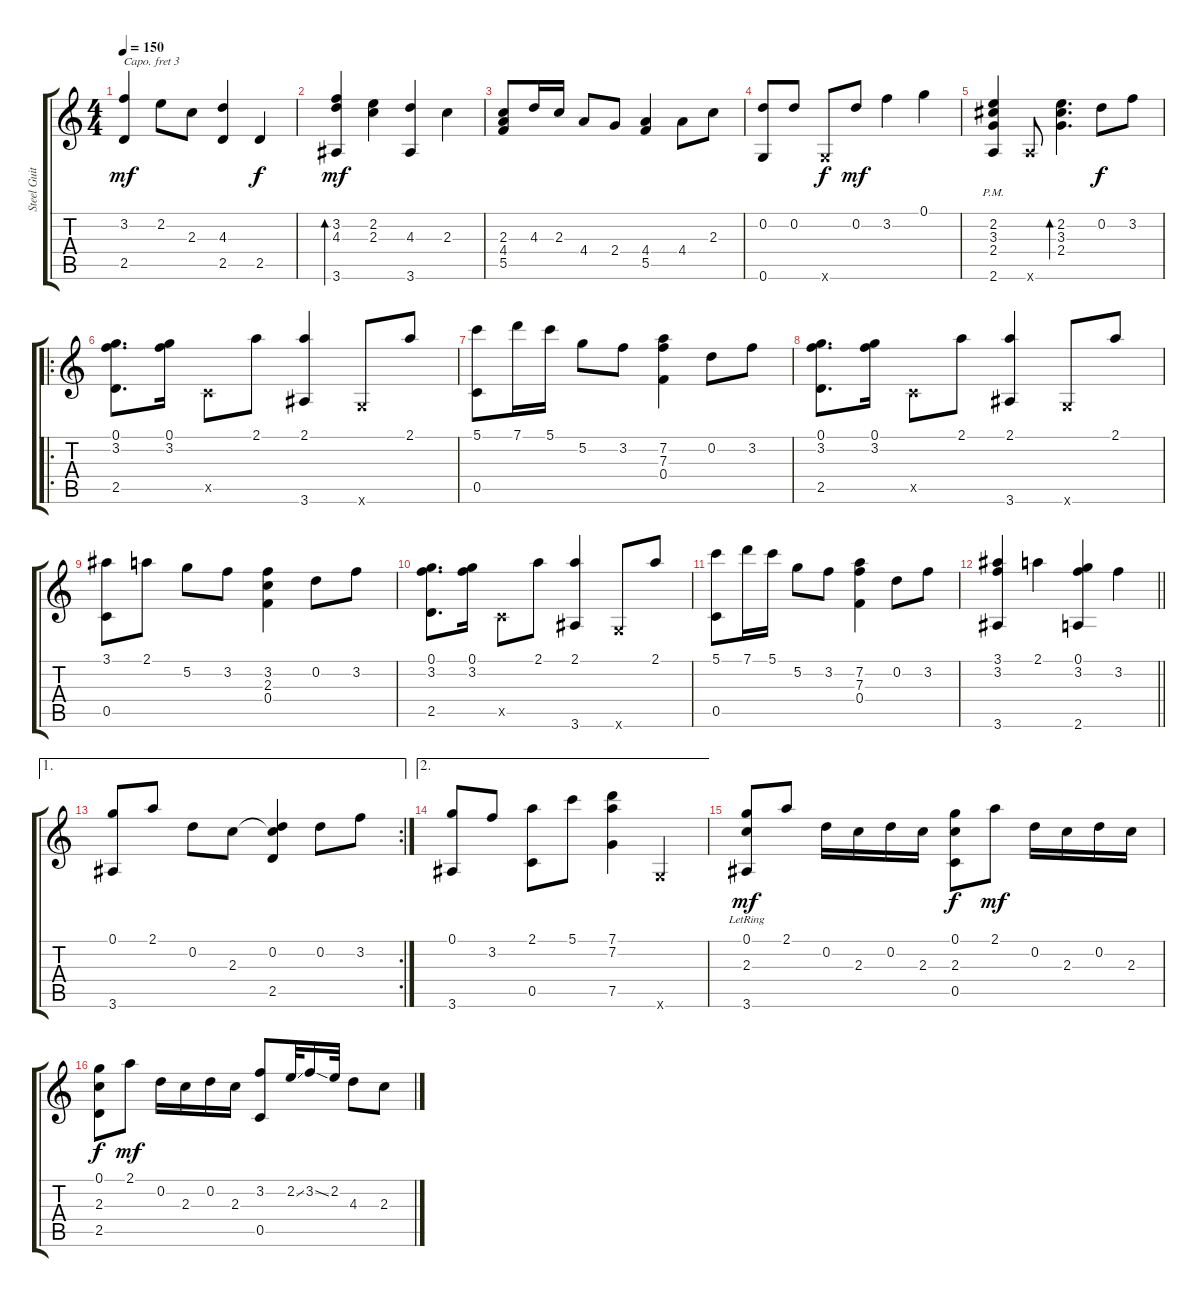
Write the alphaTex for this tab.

\track ("Steel Guitar" "Steel Guit") {instrument acousticguitarsteel}
\staff {score tabs}
\capo 3
\tuning (E4 B3 G3 D3 A2 E2) {hide}
\ts (4 4)
\tempo 150
\clef g2
\ks c
(3.2 2.5).4{dy mf} 2.2.8 2.3.8 (4.3 2.5).4 2.5.4{dy f} |
(3.2 4.3 3.6).4{bd 120 dy mf} (2.2 2.3).4 (4.3 3.6).4 2.3.4 |
(2.3 4.4 5.5).8 4.3.16 2.3.16 4.4.8 2.4.8 (4.4 5.5).4 4.4.8 2.3.8 |
(0.2 0.6).8 0.2.8 0.6{x}.8{dy f} 0.2.8{dy mf} 3.2.4 0.1.4 |
(2.2 3.3 2.4{pm} 2.6).4 2.6{x}.8 (2.2 3.3 2.4).4{d bd 60} 0.2.8{dy f} 3.2.8 |
\ro
(0.1 3.2 2.5).8{d} (0.1 3.2).16 0.5{x}.8 2.1.8 (2.1 3.6).4 0.6{x}.8 2.1.8 |
(5.1 0.5).8 7.1.16 5.1.16 5.2.8 3.2.8 (7.2 7.3 0.4).4 0.2.8 3.2.8 |
(0.1 3.2 2.5).8{d} (0.1 3.2).16 0.5{x}.8 2.1.8 (2.1 3.6).4 0.6{x}.8 2.1.8 |
(3.1 0.5).8 2.1.8 5.2.8 3.2.8 (3.2 2.3 0.4).4 0.2.8 3.2.8 |
(0.1 3.2 2.5).8{d} (0.1 3.2).16 0.5{x}.8 2.1.8 (2.1 3.6).4 0.6{x}.8 2.1.8 |
(5.1 0.5).8 7.1.16 5.1.16 5.2.8 3.2.8 (7.2 7.3 0.4).4 0.2.8 3.2.8 |
\barLineRight lightlight
(3.1 3.2 3.6).4 2.1.4 (0.1 3.2 2.6).4 3.2.4 |
\ae 1
\rc 2
(0.1 3.6).8 2.1.8 0.2.8 2.3.8 (0.2 2.3{t} 2.5).4 0.2.8 3.2.8 |
\ae 2
(0.1 3.6).8 3.2.8 (2.1 0.5).8 5.1.8 (7.1 7.2 7.5).4 0.6{x}.4 |
(0.1 2.3{lr} 3.6).8{dy mf} 2.1.8 0.2.16 2.3.16 0.2.16 2.3.16 (0.1 2.3 0.5).8{dy f} 2.1.8{dy mf} 0.2.16 2.3.16 0.2.16 2.3.16 |
(0.1 2.3 2.5).8{dy f} 2.1.8{dy mf} 0.2.16 2.3.16 0.2.16 2.3.16 (3.2 0.5).8 2.2{ss}.32 3.2{ss}.16 2.2.32 4.3.8 2.3.8
